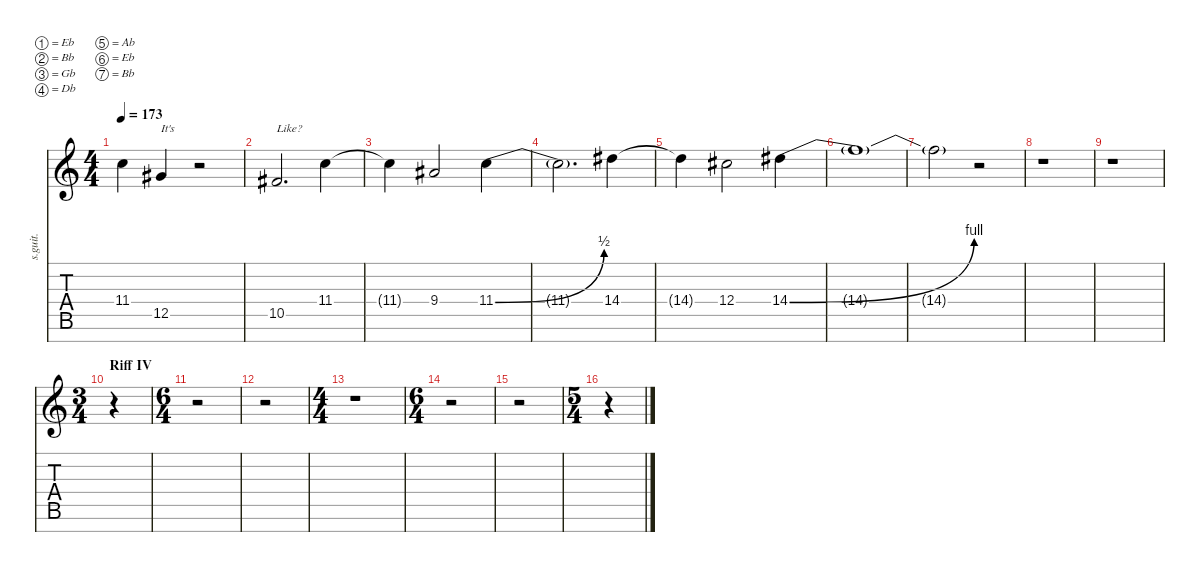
\defaultSystemsLayout 4
\hideDynamics
\bracketExtendMode nobrackets
\track ("Backing Vocals 1" "s.guit.") {instrument bassoon}
\staff {score tabs}
\tuning (Eb4 Bb3 Gb3 Db3 Ab2 Eb2 Bb1)
\displaytranspose 12
\ts (4 4)
\tempo 173
\clef g2
\ks c
11.4{t}.4{lyrics (0 "") lyrics (1 "") lyrics (2 "") lyrics (3 "") lyrics (4 "") dy mf} 12.5{acc #}.4{txt "It's" lyrics (0 "") lyrics (1 "") lyrics (2 "") lyrics (3 "") lyrics (4 "")} r.2 |
10.5{acc #}.2{d txt "Like?" lyrics (0 "") lyrics (1 "") lyrics (2 "") lyrics (3 "") lyrics (4 "")} 11.4.4{lyrics (0 "") lyrics (1 "") lyrics (2 "") lyrics (3 "") lyrics (4 "")} |
11.4{t}.4{lyrics (0 "") lyrics (1 "") lyrics (2 "") lyrics (3 "") lyrics (4 "")} 9.4{acc #}.2{lyrics (0 "") lyrics (1 "") lyrics (2 "") lyrics (3 "") lyrics (4 "")} 11.4{be (bend 0 0 7.8 2)}.4{lyrics (0 "") lyrics (1 "") lyrics (2 "") lyrics (3 "") lyrics (4 "")} |
11.4{t}.2{d lyrics (0 "") lyrics (1 "") lyrics (2 "") lyrics (3 "") lyrics (4 "")} 14.4{acc #}.4{lyrics (0 "") lyrics (1 "") lyrics (2 "") lyrics (3 "") lyrics (4 "")} |
14.4{t acc #}.4{lyrics (0 "") lyrics (1 "") lyrics (2 "") lyrics (3 "") lyrics (4 "")} 12.4{acc #}.2{lyrics (0 "") lyrics (1 "") lyrics (2 "") lyrics (3 "") lyrics (4 "")} 14.4{be (bend 0 0 7.199999999999999 4) acc #}.4{lyrics (0 "") lyrics (1 "") lyrics (2 "") lyrics (3 "") lyrics (4 "")} |
14.4{t}.1{lyrics (0 "") lyrics (1 "") lyrics (2 "") lyrics (3 "") lyrics (4 "")} |
14.4{t}.2{lyrics (0 "") lyrics (1 "") lyrics (2 "") lyrics (3 "") lyrics (4 "")} r.2 |
r.1 |
r.1 |
\ts (3 4)
\beaming (8 2 2 2 2)
\section ("" "Riff IV")
r.4 |
\ts (6 4)
\beaming (8 2 2 2 2)
r.2 |
r.2 |
\ts (4 4)
\beaming (8 2 2 2 2)
r.1 |
\ts (6 4)
\beaming (8 2 2 2 2)
r.2 |
r.2 |
\ts (5 4)
\beaming (8 2 2 2 2)
r.4
